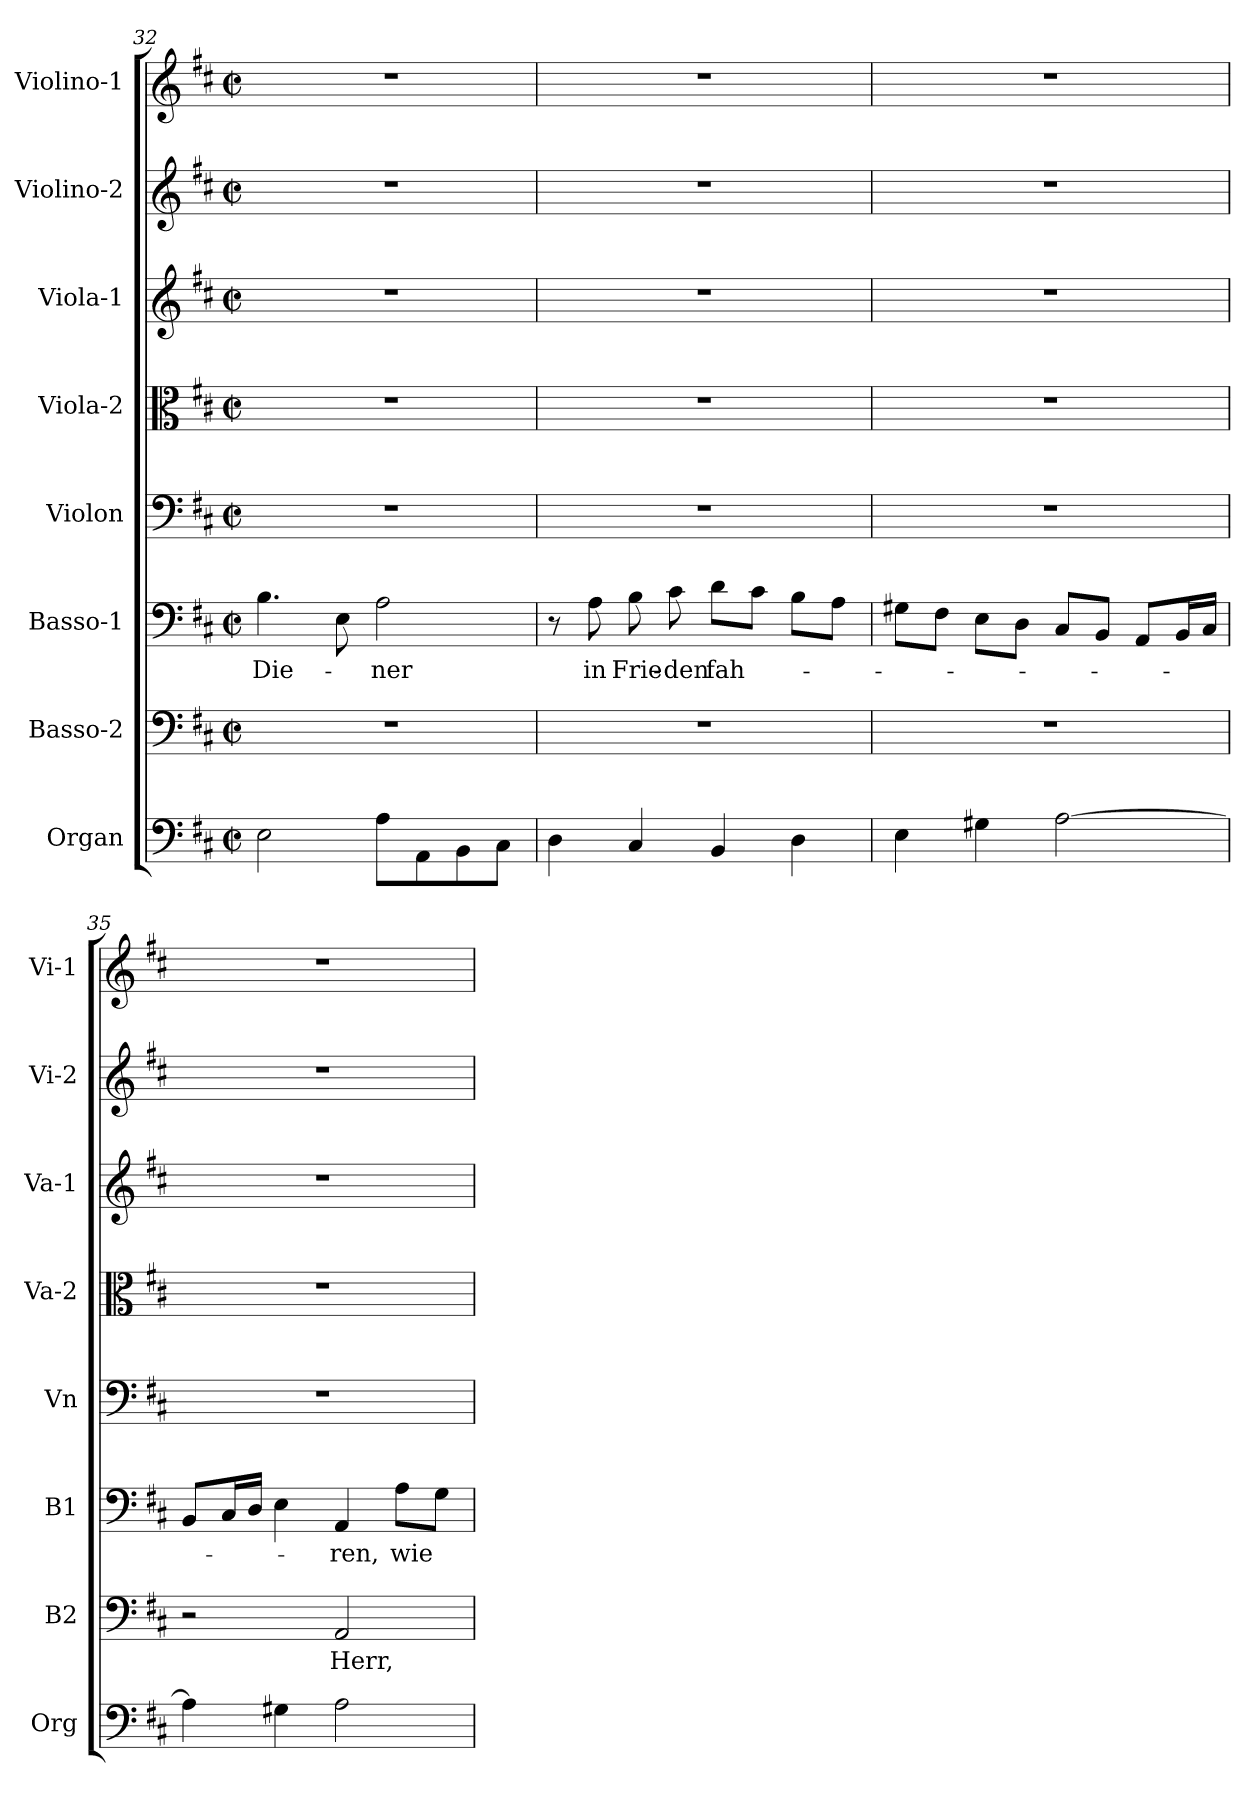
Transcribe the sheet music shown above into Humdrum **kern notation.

**kern	**kern	**text	**kern	**text	**kern	**kern	**kern	**kern	**kern
*part8	*part7	*part7	*part6	*part6	*part5	*part4	*part3	*part2	*part1
*staff8	*staff7	*staff7	*staff6	*staff6	*staff5	*staff4	*staff3	*staff2	*staff1
*I"Organ	*I"Basso-2	*	*I"Basso-1	*	*I"Violon	*I"Viola-2	*I"Viola-1	*I"Violino-2	*I"Violino-1
*I'Org	*I'B2	*	*I'B1	*	*I'Vn	*I'Va-2	*I'Va-1	*I'Vi-2	*I'Vi-1
*clefF4	*clefF4	*	*clefF4	*	*clefF4	*clefC3	*clefG2	*clefG2	*clefG2
*k[f#c#]	*k[f#c#]	*	*k[f#c#]	*	*k[f#c#]	*k[f#c#]	*k[f#c#]	*k[f#c#]	*k[f#c#]
*D:	*D:	*	*D:	*	*D:	*D:	*D:	*D:	*D:
*M2/2	*M2/2	*	*M2/2	*	*M2/2	*M2/2	*M2/2	*M2/2	*M2/2
*met(c|)	*met(c|)	*	*met(c|)	*	*met(c|)	*met(c|)	*met(c|)	*met(c|)	*met(c|)
=32	=32	=32	=32	=32	=32	=32	=32	=32	=32
!	!	!	!	!LO:LY:b	!	!	!	!	!
2E\	1r	.	4.B\	Die-	1r	1r	1r	1r	1r
.	.	.	8E\	.	.	.	.	.	.
!	!	!	!	!LO:LY:b	!	!	!	!	!
8A\L	.	.	2A\	-ner	.	.	.	.	.
8AA\	.	.	.	.	.	.	.	.	.
8BB\	.	.	.	.	.	.	.	.	.
8C#\J	.	.	.	.	.	.	.	.	.
=33	=33	=33	=33	=33	=33	=33	=33	=33	=33
4D\	1r	.	8r	.	1r	1r	1r	1r	1r
!	!	!	!	!LO:LY:b	!	!	!	!	!
.	.	.	8A\	in	.	.	.	.	.
!	!	!	!	!LO:LY:b	!	!	!	!	!
4C#/	.	.	8B\	Frie-	.	.	.	.	.
!	!	!	!	!LO:LY:b	!	!	!	!	!
.	.	.	8c#\	-den	.	.	.	.	.
!	!	!	!	!LO:LY:b	!	!	!	!	!
4BB/	.	.	8d\L	fah-	.	.	.	.	.
.	.	.	8c#\J	.	.	.	.	.	.
4D\	.	.	8B\L	.	.	.	.	.	.
.	.	.	8A\J	.	.	.	.	.	.
=34	=34	=34	=34	=34	=34	=34	=34	=34	=34
4E\	1r	.	8G#X\L	.	1r	1r	1r	1r	1r
.	.	.	8F#\J	.	.	.	.	.	.
4G#X\	.	.	8E\L	.	.	.	.	.	.
.	.	.	8D\J	.	.	.	.	.	.
[>2A\	.	.	8C#/L	.	.	.	.	.	.
.	.	.	8BB/J	.	.	.	.	.	.
.	.	.	8AA/L	.	.	.	.	.	.
.	.	.	16BB/L	.	.	.	.	.	.
.	.	.	16C#/JJ	.	.	.	.	.	.
!!LO:LB:g=z
=35	=35	=35	=35	=35	=35	=35	=35	=35	=35
4A\]	2r	.	8BB/L	.	1r	1r	1r	1r	1r
.	.	.	16C#/L	.	.	.	.	.	.
.	.	.	16D/JJ	.	.	.	.	.	.
4G#X\	.	.	4E\	.	.	.	.	.	.
!	!	!LO:LY:b	!	!LO:LY:b	!	!	!	!	!
2A\	2AA/	Herr,	4AA/	-ren,	.	.	.	.	.
!	!	!	!	!LO:LY:b	!	!	!	!	!
.	.	.	8A\L	wie	.	.	.	.	.
.	.	.	8G\J	.	.	.	.	.	.
=	=	=	=	=	=	=	=	=	=
*-	*-	*-	*-	*-	*-	*-	*-	*-	*-
